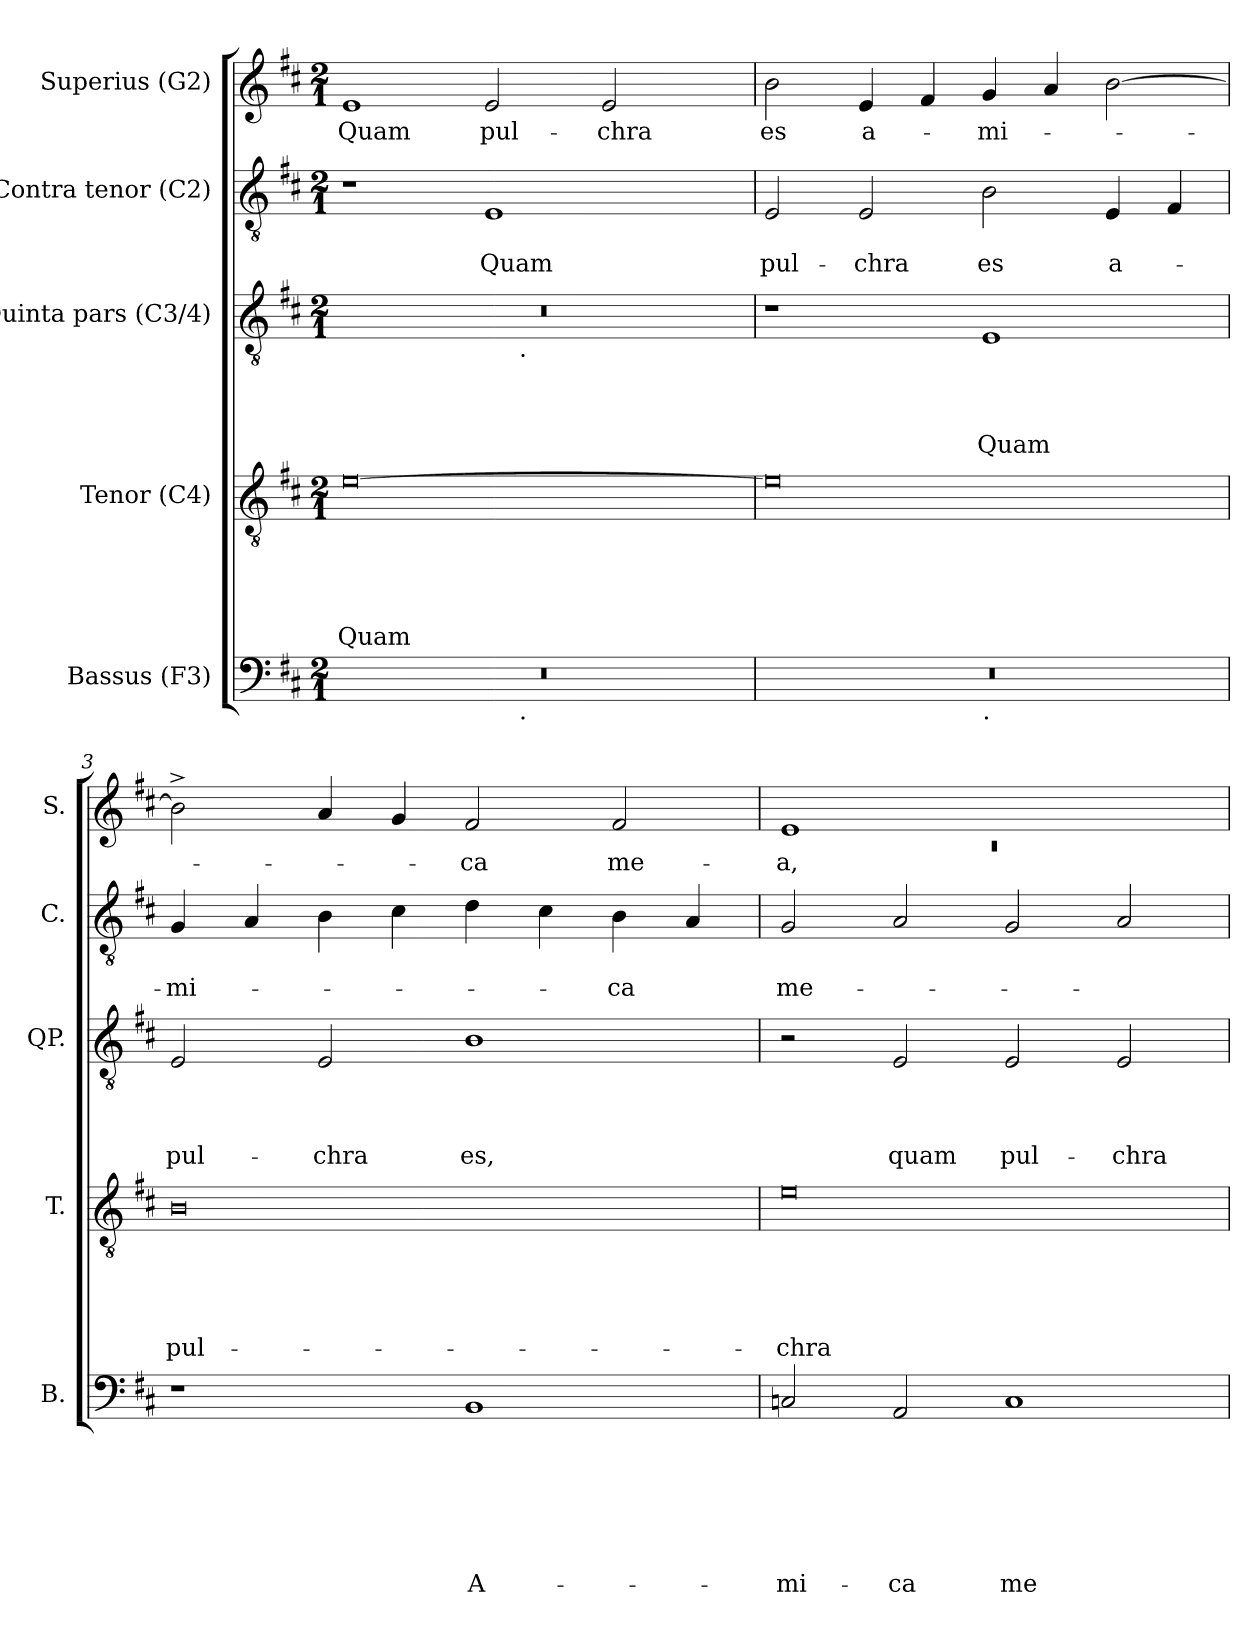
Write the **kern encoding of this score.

**kern	**text	**text	**text	**text	**text	**text	**text	**kern	**text	**text	**text	**text	**text	**kern	**text	**text	**text	**text	**kern	**text	**text	**kern	**text
*part5	*part5	*part5	*part5	*part5	*part5	*part5	*part5	*part4	*part4	*part4	*part4	*part4	*part4	*part3	*part3	*part3	*part3	*part3	*part2	*part2	*part2	*part1	*part1
*staff5	*staff5	*staff5	*staff5	*staff5	*staff5	*staff5	*staff5	*staff4	*staff4	*staff4	*staff4	*staff4	*staff4	*staff3	*staff3	*staff3	*staff3	*staff3	*staff2	*staff2	*staff2	*staff1	*staff1
*I"Bassus (F3)	*	*	*	*	*	*	*	*I"Tenor (C4)	*	*	*	*	*	*I"Quinta pars (C3/4)	*	*	*	*	*I"Contra tenor (C2)	*	*	*I"Superius (G2)	*
*I'B.	*	*	*	*	*	*	*	*I'T.	*	*	*	*	*	*I'QP.	*	*	*	*	*I'C.	*	*	*I'S.	*
*clefF4	*	*	*	*	*	*	*	*clefGv2	*	*	*	*	*	*clefGv2	*	*	*	*	*clefGv2	*	*	*clefG2	*
*k[f#c#]	*	*	*	*	*	*	*	*k[f#c#]	*	*	*	*	*	*k[f#c#]	*	*	*	*	*k[f#c#]	*	*	*k[f#c#]	*
*D:	*	*	*	*	*	*	*	*D:	*	*	*	*	*	*D:	*	*	*	*	*D:	*	*	*D:	*
*M2/1	*	*	*	*	*	*	*	*M2/1	*	*	*	*	*	*M2/1	*	*	*	*	*M2/1	*	*	*M2/1	*
=1	=1	=1	=1	=1	=1	=1	=1	=1	=1	=1	=1	=1	=1	=1	=1	=1	=1	=1	=1	=1	=1	=1	=1
!	!	!	!	!	!	!	!	!	!	!	!	!	!LO:LY:b	!	!	!	!	!	!	!	!	!	!LO:LY:b
*^	*	*	*	*	*	*	*	*	*	*	*	*	*	*^	*	*	*	*	*	*	*	*	*
0r	1ryy	.	.	.	.	.	.	.	[>0e	.	.	.	.	Quam	0r	1ryy	.	.	.	.	1r	.	.	1e	Quam
!	!	!	!	!	!	!	!	!	!	!	!	!	!	!	!	!	!	!	!	!	!	!	!LO:LY:b	!	!LO:LY:b
.	16.ryy	.	.	.	.	.	.	.	.	.	.	.	.	.	.	16.ryy	.	.	.	.	1E	.	Quam	2e/	pul-
!	!	!	!	!	!	!	!	!	!	!	!	!	!	!	!	!LO:TX:b:t=.	!	!	!	!	!	!	!	!	!
!	!LO:TX:b:t=.	!	!	!	!	!	!	!	!	!	!	!	!	!	!	!	!	!	!	!	!	!	!	!	!
.	2ryy	.	.	.	.	.	.	.	.	.	.	.	.	.	.	2ryy	.	.	.	.	.	.	.	.	.
!	!	!	!	!	!	!	!	!	!	!	!	!	!	!	!	!	!	!	!	!	!	!	!	!	!LO:LY:b
.	.	.	.	.	.	.	.	.	.	.	.	.	.	.	.	.	.	.	.	.	.	.	.	2e/	-chra
.	4ryy	.	.	.	.	.	.	.	.	.	.	.	.	.	.	4ryy	.	.	.	.	.	.	.	.	.
.	8ryy	.	.	.	.	.	.	.	.	.	.	.	.	.	.	8ryy	.	.	.	.	.	.	.	.	.
.	32ryy	.	.	.	.	.	.	.	.	.	.	.	.	.	.	32ryy	.	.	.	.	.	.	.	.	.
=2	=2	=2	=2	=2	=2	=2	=2	=2	=2	=2	=2	=2	=2	=2	=2	=2	=2	=2	=2	=2	=2	=2	=2	=2	=2
!	!	!	!	!	!	!	!	!	!	!	!	!	!	!	!	!	!	!	!	!	!	!	!LO:LY:b	!	!LO:LY:b
*	*	*	*	*	*	*	*	*	*	*	*	*	*	*	*v	*v	*	*	*	*	*	*	*	*	*
0r	1ryy	.	.	.	.	.	.	.	0e]	.	.	.	.	.	1r	.	.	.	.	2E/	.	pul-	2b\	es
!	!	!	!	!	!	!	!	!	!	!	!	!	!	!	!	!	!	!	!	!	!	!LO:LY:b	!	!LO:LY:b
.	.	.	.	.	.	.	.	.	.	.	.	.	.	.	.	.	.	.	.	2E/	.	-chra	4e/	a-
.	.	.	.	.	.	.	.	.	.	.	.	.	.	.	.	.	.	.	.	.	.	.	4f#/	.
!	!LO:TX:b:t=.	!	!	!	!	!	!	!	!	!	!	!	!	!	!	!	!	!	!	!	!	!	!	!
!	!	!	!	!	!	!	!	!	!	!	!	!	!	!	!	!	!	!	!LO:LY:b	!	!	!LO:LY:b	!	!LO:LY:b
.	1ryy	.	.	.	.	.	.	.	.	.	.	.	.	.	1E	.	.	.	Quam	2B\	.	es	4g/	-mi-
.	.	.	.	.	.	.	.	.	.	.	.	.	.	.	.	.	.	.	.	.	.	.	4a/	.
!	!	!	!	!	!	!	!	!	!	!	!	!	!	!	!	!	!	!	!	!	!	!LO:LY:b	!	!
.	.	.	.	.	.	.	.	.	.	.	.	.	.	.	.	.	.	.	.	4E/	.	a-	[>2b\	.
.	.	.	.	.	.	.	.	.	.	.	.	.	.	.	.	.	.	.	.	4F#/	.	.	.	.
=3	=3	=3	=3	=3	=3	=3	=3	=3	=3	=3	=3	=3	=3	=3	=3	=3	=3	=3	=3	=3	=3	=3	=3	=3
!	!	!	!	!	!	!	!	!	!	!	!	!	!	!LO:LY:b	!	!	!	!	!LO:LY:b	!	!	!LO:LY:b	!	!
*v	*v	*	*	*	*	*	*	*	*	*	*	*	*	*	*	*	*	*	*	*	*	*	*	*
1r	.	.	.	.	.	.	.	0B	.	.	.	.	pul-	2E/	.	.	.	pul-	4G/	.	-mi-	2b^>\]	.
.	.	.	.	.	.	.	.	.	.	.	.	.	.	.	.	.	.	.	4A/	.	.	.	.
!	!	!	!	!	!	!	!	!	!	!	!	!	!	!	!	!	!	!LO:LY:b	!	!	!	!	!
.	.	.	.	.	.	.	.	.	.	.	.	.	.	2E/	.	.	.	-chra	4B\	.	.	4a/	.
.	.	.	.	.	.	.	.	.	.	.	.	.	.	.	.	.	.	.	4c#\	.	.	4g/	.
!	!	!	!	!	!	!	!LO:LY:b	!	!	!	!	!	!	!	!	!	!	!LO:LY:b	!	!	!	!	!LO:LY:b
1BB	.	.	.	.	.	.	A-	.	.	.	.	.	.	1B	.	.	.	es,	4d\	.	.	2f#/	-ca
.	.	.	.	.	.	.	.	.	.	.	.	.	.	.	.	.	.	.	4c#\	.	.	.	.
!	!	!	!	!	!	!	!	!	!	!	!	!	!	!	!	!	!	!	!	!	!LO:LY:b	!	!LO:LY:b
.	.	.	.	.	.	.	.	.	.	.	.	.	.	.	.	.	.	.	4B\	.	-ca	2f#/	me-
.	.	.	.	.	.	.	.	.	.	.	.	.	.	.	.	.	.	.	4A/	.	.	.	.
=4	=4	=4	=4	=4	=4	=4	=4	=4	=4	=4	=4	=4	=4	=4	=4	=4	=4	=4	=4	=4	=4	=4	=4
*	*	*	*	*	*	*	*	*	*	*	*	*	*	*	*	*	*	*	*	*	*	*^	*
!	!	!	!	!	!	!	!LO:LY:b	!	!	!	!	!	!LO:LY:b	!	!	!	!	!	!	!	!LO:LY:b	!	!LO:N:vis=1	!LO:LY:b
2Cn/	.	.	.	.	.	.	-mi-	0e	.	.	.	.	-chra	2r	.	.	.	.	2G/	.	me-	1e	0rc	-a,
!	!	!	!	!	!	!	!LO:LY:b	!	!	!	!	!	!	!	!	!	!	!LO:LY:b	!	!	!	!	!	!
2AA/	.	.	.	.	.	.	-ca	.	.	.	.	.	.	2E/	.	.	.	quam	2A/	.	.	.	.	.
!	!	!	!	!	!	!	!LO:LY:b	!	!	!	!	!	!	!	!	!	!	!LO:LY:b	!	!	!	!	!	!
1C	.	.	.	.	.	.	me-	.	.	.	.	.	.	2E/	.	.	.	pul-	2G/	.	.	1ryy	.	.
!	!	!	!	!	!	!	!	!	!	!	!	!	!	!	!	!	!	!LO:LY:b	!	!	!	!	!	!
.	.	.	.	.	.	.	.	.	.	.	.	.	.	2E/	.	.	.	-chra	2A/	.	.	.	.	.
*	*	*	*	*	*	*	*	*	*	*	*	*	*	*	*	*	*	*	*	*	*	*v	*v	*
=	=	=	=	=	=	=	=	=	=	=	=	=	=	=	=	=	=	=	=	=	=	=	=
*-	*-	*-	*-	*-	*-	*-	*-	*-	*-	*-	*-	*-	*-	*-	*-	*-	*-	*-	*-	*-	*-	*-	*-
